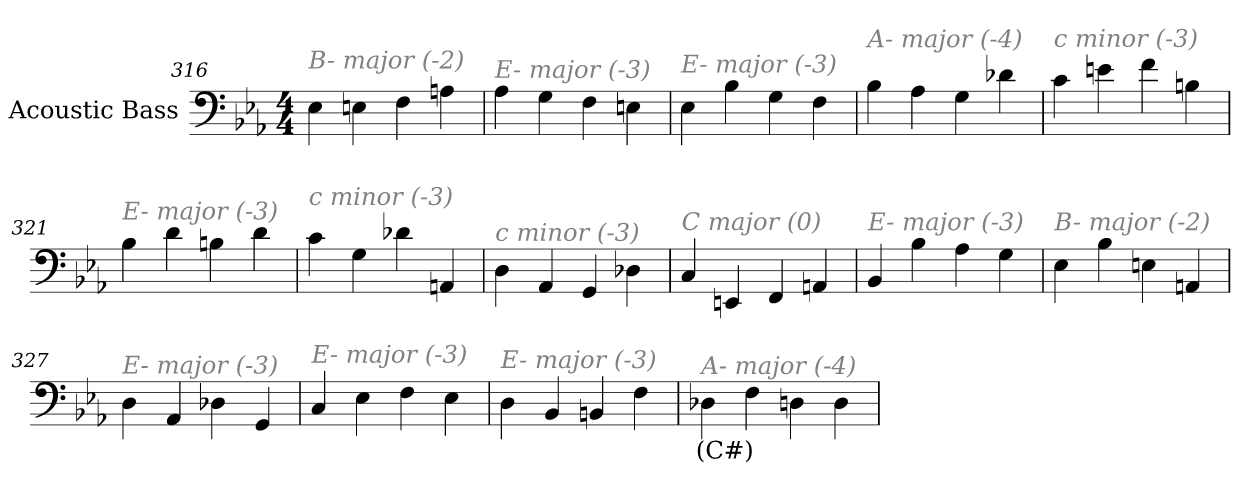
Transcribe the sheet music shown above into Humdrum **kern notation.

**kern	**text
*part1	*part1
*staff1	*staff1
*I"Acoustic Bass	*
*clefF4	*
*ITrd7c12	*
*k[b-e-a-]	*
*E-:	*
*M4/4	*
=316	=316
!LO:TX:i:color=#808080:t=B- major (-2)	!
4EE-	.
4EEn	.
4FF	.
4AAn	.
=317	=317
!LO:TX:i:color=#808080:t=E- major (-3)	!
4AA-	.
4GG	.
4FF	.
4EEn	.
=318	=318
!LO:TX:i:color=#808080:t=E- major (-3)	!
4EE-	.
4BB-	.
4GG	.
4FF	.
=319	=319
!LO:TX:i:color=#808080:t=A- major (-4)	!
4BB-	.
4AA-	.
4GG	.
4D-X	.
=320	=320
!LO:TX:i:color=#808080:t=c minor (-3)	!
4C	.
4En	.
4F	.
4BBn	.
=321	=321
!LO:TX:i:color=#808080:t=E- major (-3)	!
4BB-	.
4D	.
4BBn	.
4D	.
=322	=322
!LO:TX:i:color=#808080:t=c minor (-3)	!
4C	.
4GG	.
4D-X	.
4AAAn	.
=323	=323
!LO:TX:i:color=#808080:t=c minor (-3)	!
4DD	.
4AAA-	.
4GGG	.
4DD-X	.
=324	=324
!LO:TX:i:color=#808080:t=C major (0)	!
4CC	.
4EEEn	.
4FFF	.
4AAAn	.
=325	=325
!LO:TX:i:color=#808080:t=E- major (-3)	!
4BBB-	.
4BB-	.
4AA-	.
4GG	.
=326	=326
!LO:TX:i:color=#808080:t=B- major (-2)	!
4EE-	.
4BB-	.
4EEn	.
4AAAn	.
=327	=327
!LO:TX:i:color=#808080:t=E- major (-3)	!
4DD	.
4AAA-	.
4DD-X	.
4GGG	.
=328	=328
!LO:TX:i:color=#808080:t=E- major (-3)	!
4CC	.
4EE-	.
4FF	.
4EE-	.
=329	=329
!LO:TX:i:color=#808080:t=E- major (-3)	!
4DD	.
4BBB-	.
4BBBn	.
4FF	.
=330	=330
!LO:TX:i:color=#808080:t=A- major (-4)	!
4DD-Xi	(C#)
4FF	.
4DD	.
4DD	.
=	=
*-	*-
